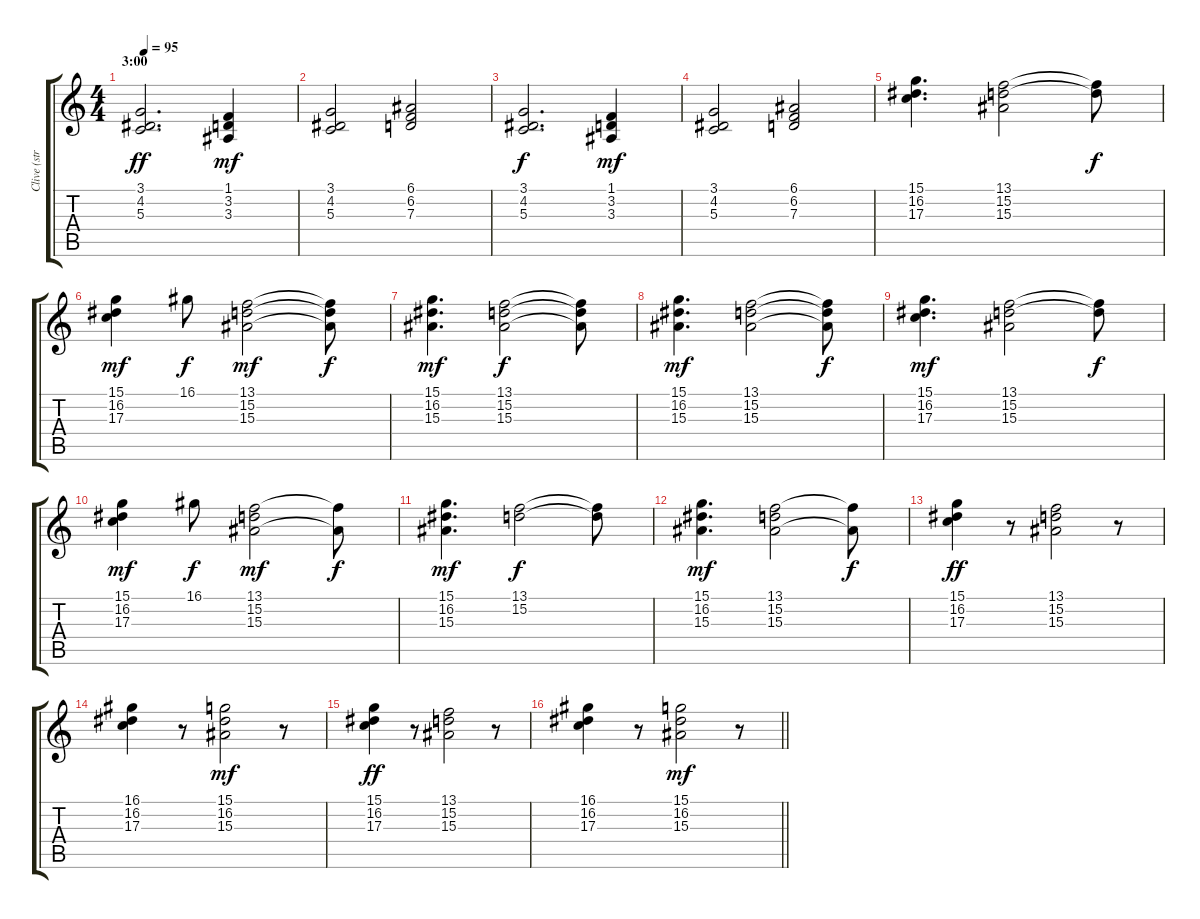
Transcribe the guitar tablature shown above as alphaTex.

\track ("Clive (strings)" "Clive (str") {instrument choiraahs}
\staff {score tabs}
\tuning (E4 B3 G3 D3 A2 E2) {hide}
\ts (4 4)
\section ("" "3:00")
\tempo 95
\clef g2
\ks c
(3.1 4.2 5.3).2{d dy ff instrument choiraahs} (1.1 3.2 3.3).4{dy mf} |
(3.1 4.2 5.3).2 (6.1 6.2 7.3).2 |
(3.1 4.2 5.3).2{d dy f} (1.1 3.2 3.3).4{dy mf} |
(3.1 4.2 5.3).2 (6.1 6.2 7.3).2 |
(15.1 16.2 17.3).4{d volume 11 instrument synthstrings1} (13.1 15.2 15.3).2 (13.1{t} 15.2{t}).8{dy f} |
(15.1 16.2 17.3).4{dy mf} 16.1.8{dy f} (13.1 15.2 15.3).2{dy mf} (13.1{t} 15.2{t} 15.3{t}).8{dy f} |
(15.1 16.2 15.3).4{d dy mf} (13.1 15.2 15.3).2{dy f} (13.1{t} 15.2{t} 15.3{t}).8 |
(15.1 16.2 15.3).4{d dy mf} (13.1 15.2 15.3).2 (13.1{t} 15.2{t} 15.3{t}).8{dy f} |
(15.1 16.2 17.3).4{d dy mf} (13.1 15.2 15.3).2 (13.1{t} 15.2{t}).8{dy f} |
(15.1 16.2 17.3).4{dy mf} 16.1.8{dy f} (13.1 15.2 15.3).2{dy mf} (13.1{t} 15.3{t}).8{dy f} |
(15.1 16.2 15.3).4{d dy mf} (13.1 15.2).2{dy f} (13.1{t} 15.2{t}).8 |
(15.1 16.2 15.3).4{d dy mf} (13.1 15.2 15.3).2 (13.1{t} 15.3{t}).8{dy f} |
(15.1 16.2 17.3).4{dy ff} r.8 (13.1 15.2 15.3).2 r.8 |
(16.1 16.2 17.3).4 r.8 (15.1 16.2 15.3).2{dy mf} r.8 |
(15.1 16.2 17.3).4{dy ff} r.8 (13.1 15.2 15.3).2 r.8 |
\barLineRight lightlight
(16.1 16.2 17.3).4 r.8 (15.1 16.2 15.3).2{dy mf} r.8
